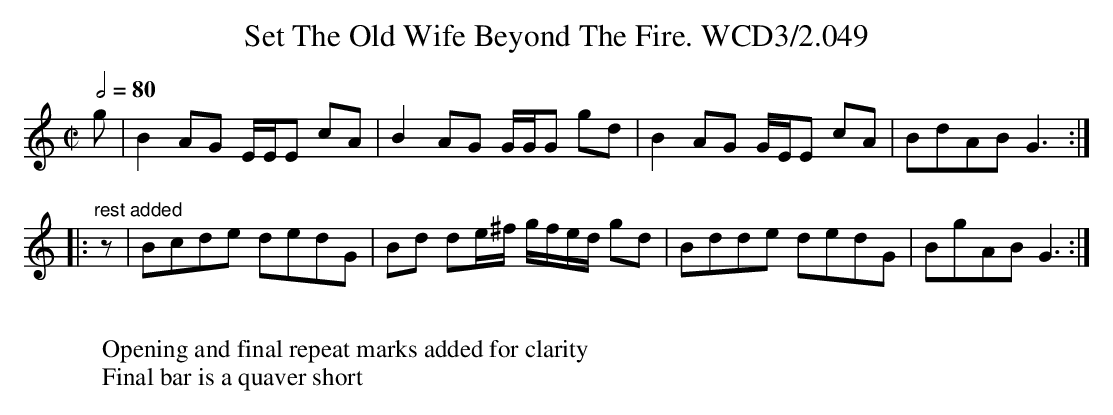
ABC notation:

X:1
T:Set The Old Wife Beyond The Fire. WCD3/2.049
M:C|
L:1/8
Q:1/2=80
K:G mixolydian
g|B2AG E/E/E cA|B2AG G/G/G gd|\
B2AG G/E/E cA|BdAB G3:|
|:"rest added"z|Bcde dedG|Bd de/^f/ g/f/e/d/ gd|\
Bdde dedG|BgAB G3:|
W:
W:Opening and final repeat marks added for clarity
W:Final bar is a quaver short
